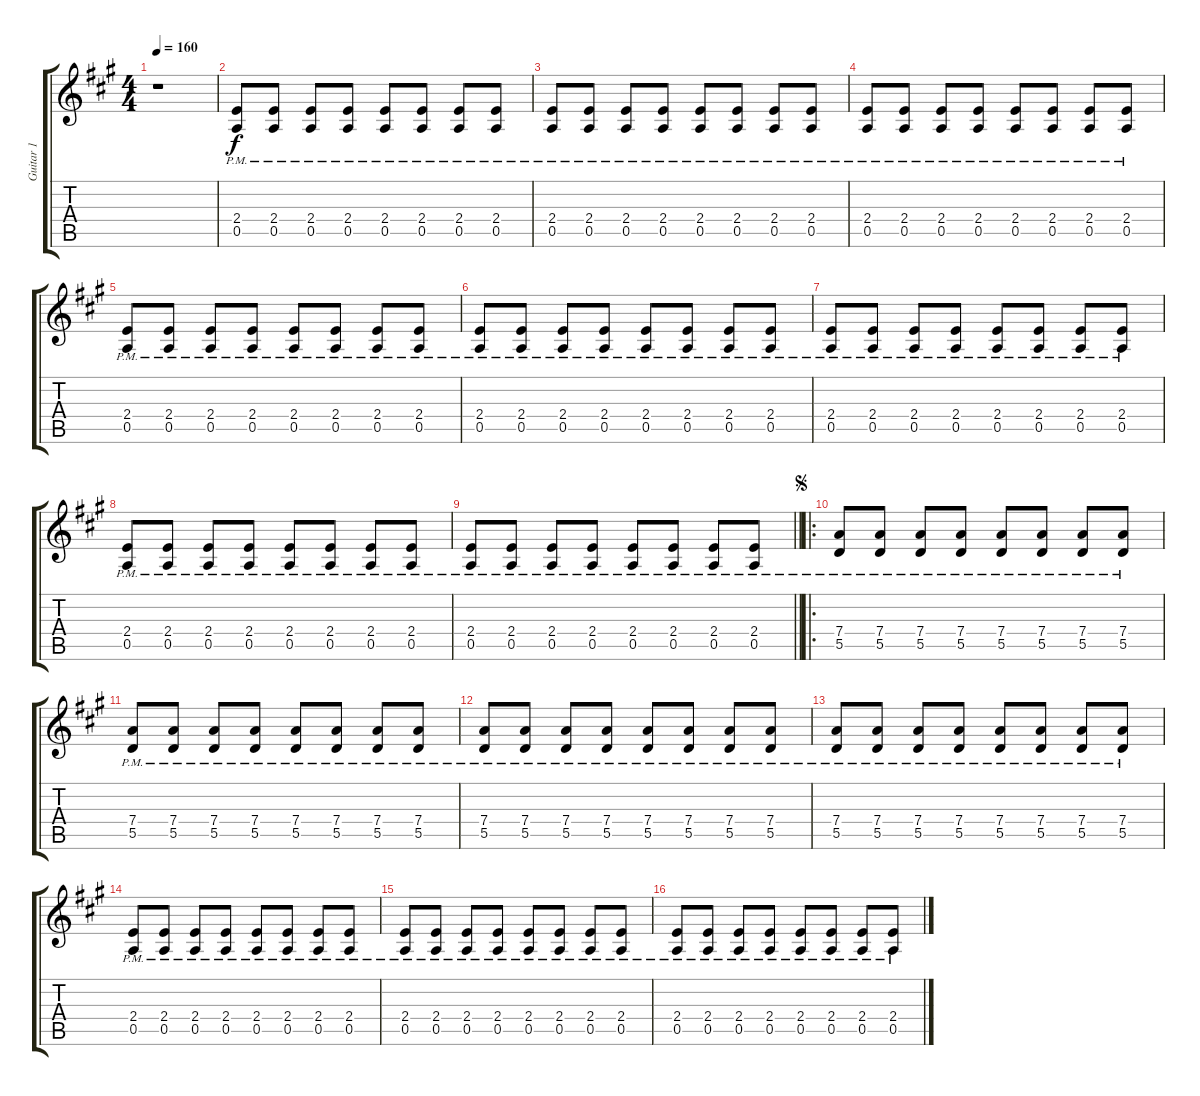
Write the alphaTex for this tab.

\track ("Guitar 1" "Guitar 1") {instrument overdrivenguitar}
\staff {score tabs}
\tuning (E4 B3 G3 D3 A2 E2) {hide}
\ts (4 4)
\tempo 160
\clef g2
\ks a
r.1{dy f instrument overdrivenguitar} |
(2.4{pm} 0.5{pm}).8 (2.4{pm} 0.5{pm}).8 (2.4{pm} 0.5{pm}).8 (2.4{pm} 0.5{pm}).8 (2.4{pm} 0.5{pm}).8 (2.4{pm} 0.5{pm}).8 (2.4{pm} 0.5{pm}).8 (2.4{pm} 0.5{pm}).8 |
(2.4{pm} 0.5{pm}).8 (2.4{pm} 0.5{pm}).8 (2.4{pm} 0.5{pm}).8 (2.4{pm} 0.5{pm}).8 (2.4{pm} 0.5{pm}).8 (2.4{pm} 0.5{pm}).8 (2.4{pm} 0.5{pm}).8 (2.4{pm} 0.5{pm}).8 |
(2.4{pm} 0.5{pm}).8 (2.4{pm} 0.5{pm}).8 (2.4{pm} 0.5{pm}).8 (2.4{pm} 0.5{pm}).8 (2.4{pm} 0.5{pm}).8 (2.4{pm} 0.5{pm}).8 (2.4{pm} 0.5{pm}).8 (2.4{pm} 0.5{pm}).8 |
(2.4{pm} 0.5{pm}).8 (2.4{pm} 0.5{pm}).8 (2.4{pm} 0.5{pm}).8 (2.4{pm} 0.5{pm}).8 (2.4{pm} 0.5{pm}).8 (2.4{pm} 0.5{pm}).8 (2.4{pm} 0.5{pm}).8 (2.4{pm} 0.5{pm}).8 |
(2.4{pm} 0.5{pm}).8 (2.4{pm} 0.5{pm}).8 (2.4{pm} 0.5{pm}).8 (2.4{pm} 0.5{pm}).8 (2.4{pm} 0.5{pm}).8 (2.4{pm} 0.5{pm}).8 (2.4{pm} 0.5{pm}).8 (2.4{pm} 0.5{pm}).8 |
(2.4{pm} 0.5{pm}).8 (2.4{pm} 0.5{pm}).8 (2.4{pm} 0.5{pm}).8 (2.4{pm} 0.5{pm}).8 (2.4{pm} 0.5{pm}).8 (2.4{pm} 0.5{pm}).8 (2.4{pm} 0.5{pm}).8 (2.4{pm} 0.5{pm}).8 |
(2.4{pm} 0.5{pm}).8 (2.4{pm} 0.5{pm}).8 (2.4{pm} 0.5{pm}).8 (2.4{pm} 0.5{pm}).8 (2.4{pm} 0.5{pm}).8 (2.4{pm} 0.5{pm}).8 (2.4{pm} 0.5{pm}).8 (2.4{pm} 0.5{pm}).8 |
\barLineRight lightlight
(2.4{pm} 0.5{pm}).8 (2.4{pm} 0.5{pm}).8 (2.4{pm} 0.5{pm}).8 (2.4{pm} 0.5{pm}).8 (2.4{pm} 0.5{pm}).8 (2.4{pm} 0.5{pm}).8 (2.4{pm} 0.5{pm}).8 (2.4{pm} 0.5{pm}).8 |
\ro
\jump segno
(7.4{pm} 5.5{pm}).8 (7.4{pm} 5.5{pm}).8 (7.4{pm} 5.5{pm}).8 (7.4{pm} 5.5{pm}).8 (7.4{pm} 5.5{pm}).8 (7.4{pm} 5.5{pm}).8 (7.4{pm} 5.5{pm}).8 (7.4{pm} 5.5{pm}).8 |
(7.4{pm} 5.5{pm}).8 (7.4{pm} 5.5{pm}).8 (7.4{pm} 5.5{pm}).8 (7.4{pm} 5.5{pm}).8 (7.4{pm} 5.5{pm}).8 (7.4{pm} 5.5{pm}).8 (7.4{pm} 5.5{pm}).8 (7.4{pm} 5.5{pm}).8 |
(7.4{pm} 5.5{pm}).8 (7.4{pm} 5.5{pm}).8 (7.4{pm} 5.5{pm}).8 (7.4{pm} 5.5{pm}).8 (7.4{pm} 5.5{pm}).8 (7.4{pm} 5.5{pm}).8 (7.4{pm} 5.5{pm}).8 (7.4{pm} 5.5{pm}).8 |
(7.4{pm} 5.5{pm}).8 (7.4{pm} 5.5{pm}).8 (7.4{pm} 5.5{pm}).8 (7.4{pm} 5.5{pm}).8 (7.4{pm} 5.5{pm}).8 (7.4{pm} 5.5{pm}).8 (7.4{pm} 5.5{pm}).8 (7.4{pm} 5.5{pm}).8 |
(2.4{pm} 0.5{pm}).8 (2.4{pm} 0.5{pm}).8 (2.4{pm} 0.5{pm}).8 (2.4{pm} 0.5{pm}).8 (2.4{pm} 0.5{pm}).8 (2.4{pm} 0.5{pm}).8 (2.4{pm} 0.5{pm}).8 (2.4{pm} 0.5{pm}).8 |
(2.4{pm} 0.5{pm}).8 (2.4{pm} 0.5{pm}).8 (2.4{pm} 0.5{pm}).8 (2.4{pm} 0.5{pm}).8 (2.4{pm} 0.5{pm}).8 (2.4{pm} 0.5{pm}).8 (2.4{pm} 0.5{pm}).8 (2.4{pm} 0.5{pm}).8 |
(2.4{pm} 0.5{pm}).8 (2.4{pm} 0.5{pm}).8 (2.4{pm} 0.5{pm}).8 (2.4{pm} 0.5{pm}).8 (2.4{pm} 0.5{pm}).8 (2.4{pm} 0.5{pm}).8 (2.4{pm} 0.5{pm}).8 (2.4{pm} 0.5{pm}).8
